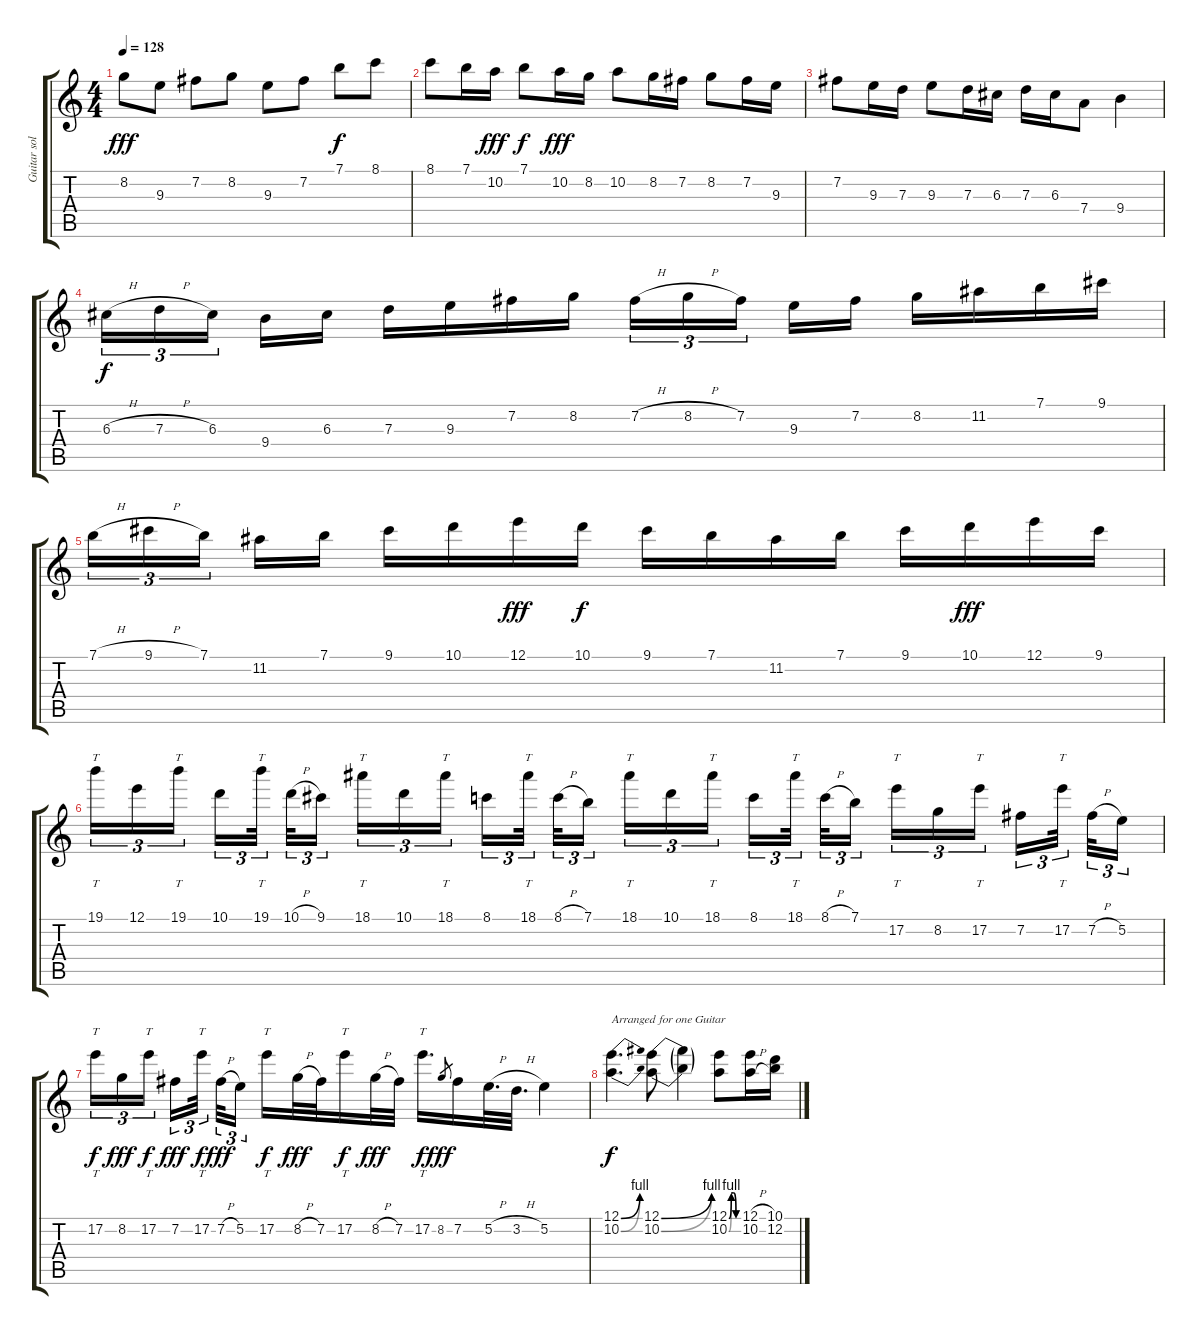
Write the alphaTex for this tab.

\track ("Guitar solo" "Guitar sol") {instrument distortionguitar}
\staff {score tabs}
\tuning (E4 B3 G3 D3 A2 E2) {hide}
\ts (4 4)
\tempo 128
\clef g2
\ks c
8.2.8{dy fff} 9.3.8 7.2.8 8.2.8 9.3.8 7.2.8 7.1.8{dy f} 8.1.8 |
8.1.8 7.1.16 10.2.16{dy fff} 7.1.8{dy f} 10.2.16{dy fff} 8.2.16 10.2.8 8.2.16 7.2.16 8.2.8 7.2.16 9.3.16 |
7.2.8 9.3.16 7.3.16 9.3.8 7.3.16 6.3.16 7.3.16 6.3.16 7.4.8 9.4.4 |
6.3{h}.16{tu (3 2) dy f} 7.3{h}.16{tu (3 2)} 6.3.16{tu (3 2) beam splitsecondary} 9.4.16 6.3.16 7.3.16 9.3.16 7.2.16 8.2.16 7.2{h}.16{tu (3 2)} 8.2{h}.16{tu (3 2)} 7.2.16{tu (3 2) beam splitsecondary} 9.3.16 7.2.16 8.2.16 11.2.16 7.1.16 9.1.16 |
7.1{h}.16{tu (3 2)} 9.1{h}.16{tu (3 2)} 7.1.16{tu (3 2) beam splitsecondary} 11.2.16 7.1.16 9.1.16 10.1.16 12.1.16{dy fff} 10.1.16{dy f} 9.1.16 7.1.16 11.2.16 7.1.16 9.1.16 10.1.16{dy fff} 12.1.16 9.1.16 |
19.1.16{tt tu (3 2)} 12.1.16{tu (3 2)} 19.1.16{tt tu (3 2) beam splitsecondary} 10.1.16{tu (3 2)} 19.1.32{tt tu (3 2) beam splitsecondary} 10.1{h}.32{tu (3 2)} 9.1.16{tu (3 2)} 18.1.16{tt tu (3 2)} 10.1.16{tu (3 2)} 18.1.16{tt tu (3 2) beam splitsecondary} 8.1.16{tu (3 2)} 18.1.32{tt tu (3 2) beam splitsecondary} 8.1{h}.32{tu (3 2)} 7.1.16{tu (3 2)} 18.1.16{tt tu (3 2)} 10.1.16{tu (3 2)} 18.1.16{tt tu (3 2) beam splitsecondary} 8.1.16{tu (3 2)} 18.1.32{tt tu (3 2) beam splitsecondary} 8.1{h}.32{tu (3 2)} 7.1.16{tu (3 2)} 17.2.16{tt tu (3 2)} 8.2.16{tu (3 2)} 17.2.16{tt tu (3 2) beam splitsecondary} 7.2.16{tu (3 2)} 17.2.32{tt tu (3 2) beam splitsecondary} 7.2{h}.32{tu (3 2)} 5.2.16{tu (3 2)} |
17.2.16{tt tu (3 2) dy f} 8.2.16{tu (3 2) dy fff} 17.2.16{tt tu (3 2) dy f beam splitsecondary} 7.2.16{tu (3 2) dy fff} 17.2.32{tt tu (3 2) dy f beam splitsecondary} 7.2{h}.32{tu (3 2) dy fff} 5.2.16{tu (3 2)} 17.2.16{tt dy f} 8.2{h}.32{dy fff} 7.2.32 17.2.16{tt dy f} 8.2{h}.32{dy fff} 7.2.32 17.2.16{tt d dy f} 8.2.8{gr dy fff} 7.2.16 5.2{h}.32{d} 3.2{h}.32{d} 5.2.4 |
(12.1{be (bend 0 0 60 4)} 10.2{be (bend 0 0 60 4)}).4{d txt "Arranged for one Guitar" dy f} (12.1{be (bend 0 0 60 4)} 10.2{be (bend 0 0 60 4)}).8 (12.1{t} 10.2{t}).4 (12.1{be (custom 0 0 15 4 30 4 45 0 60 0)} 10.2{be (custom 0 0 15 4 30 4 45 0 60 0)}).8 (12.1{h} 10.2{h}).16 (10.1 12.2).16
